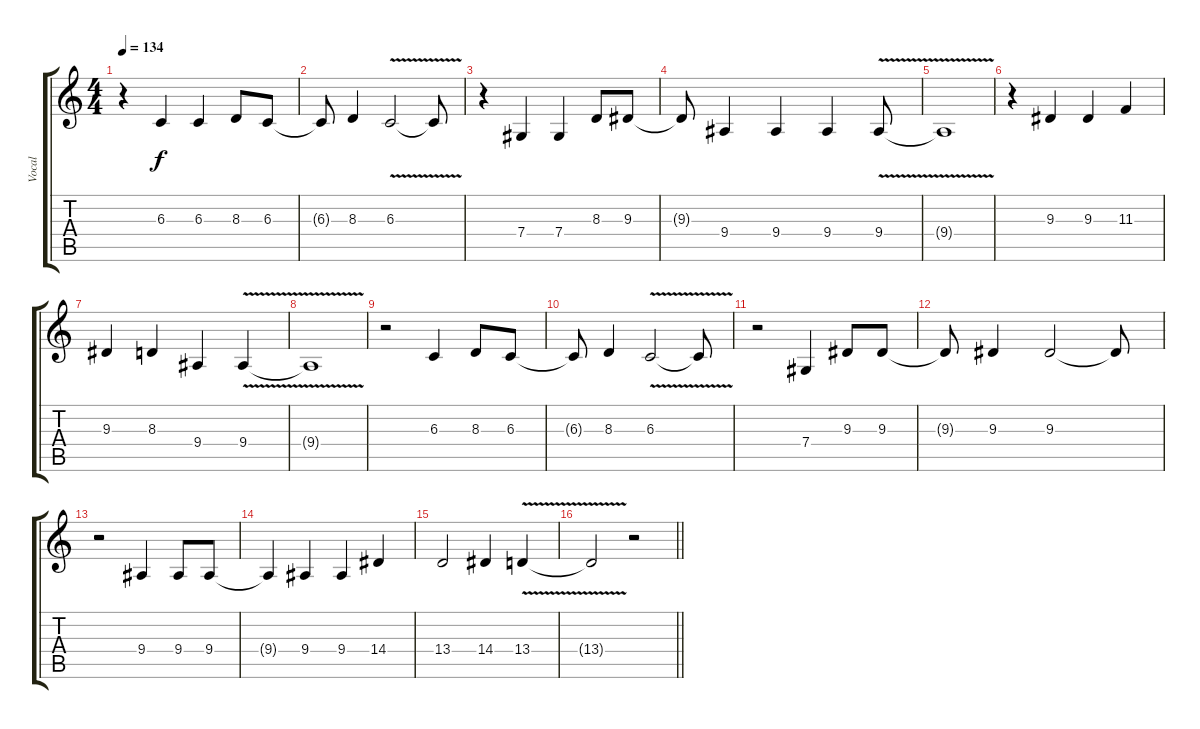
\track ("Vocal" "Vocal") {instrument lead2sawtooth}
\staff {score tabs}
\tuning (Eb4 Bb3 Gb3 Db3 Ab2 Eb2) {hide}
\ts (4 4)
\tempo 134
\clef g2
\ks c
r.4{dy f} 6.3.4 6.3.4 8.3.8 6.3.8 |
6.3{t}.8 8.3.4 6.3{v}.2 6.3{t}.8 |
r.4 7.4.4 7.4.4 8.3.8 9.3.8 |
9.3{t}.8 9.4.4 9.4.4 9.4.4 9.4{v}.8 |
9.4{t}.1 |
r.4 9.3.4 9.3.4 11.3.4 |
9.3.4 8.3.4 9.4.4 9.4{v}.4 |
9.4{t}.1 |
r.2 6.3.4 8.3.8 6.3.8 |
6.3{t}.8 8.3.4 6.3{v}.2 6.3{t}.8 |
r.2 7.4.4 9.3.8 9.3.8 |
9.3{t}.8 9.3.4 9.3.2 9.3{t}.8 |
r.2 9.4.4 9.4.8 9.4.8 |
9.4{t}.4 9.4.4 9.4.4 14.4.4 |
13.4.2 14.4.4 13.4{v}.4 |
\barLineRight lightlight
13.4{t}.2 r.2
